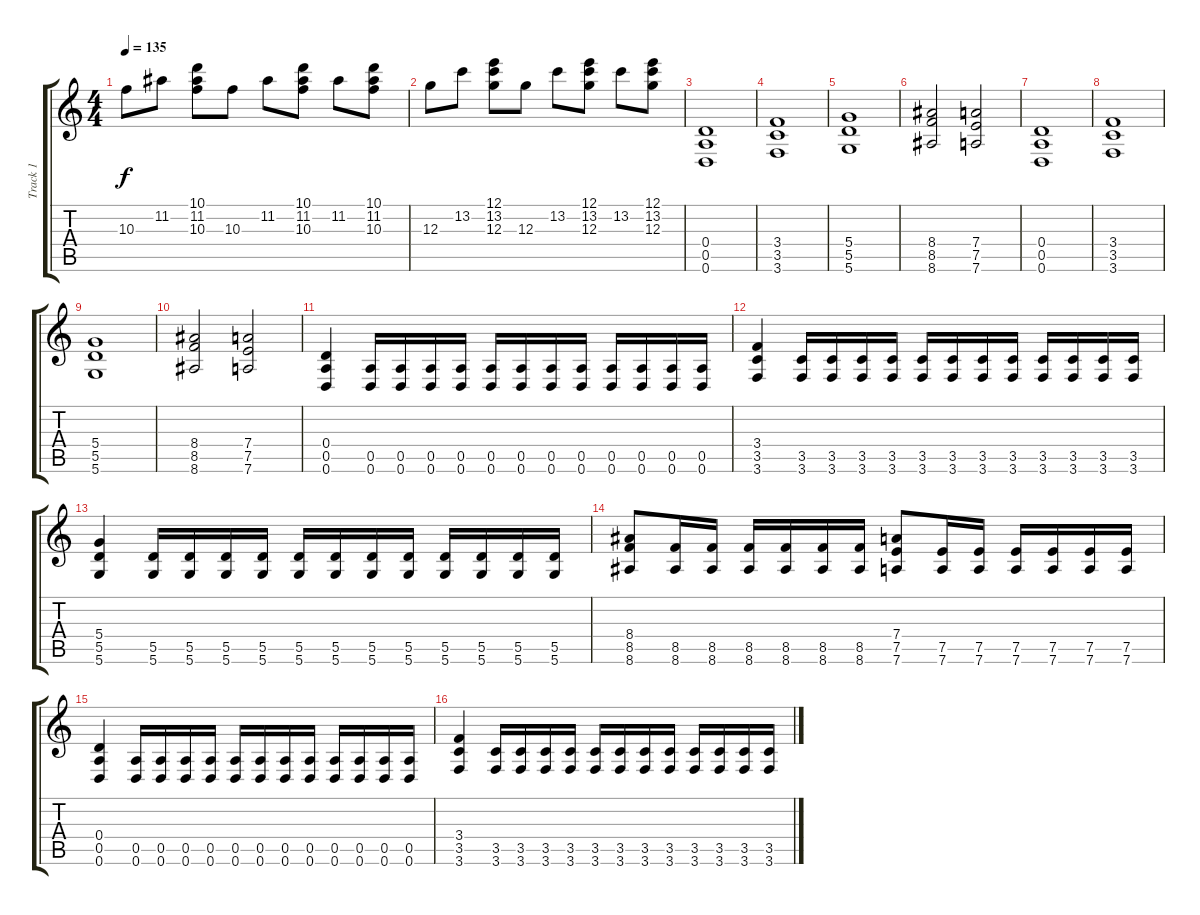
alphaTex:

\track ("Track 1" "Track 1") {instrument distortionguitar}
\staff {score tabs}
\tuning (E4 B3 G3 D3 A2 D2) {hide}
\ts (4 4)
\tempo 135
\clef g2
\ks c
10.3.8{dy f} 11.2.8 (10.1 11.2 10.3).8 10.3.8 11.2.8 (10.1 11.2 10.3).8 11.2.8 (10.1 11.2 10.3).8 |
12.3.8 13.2.8 (12.1 13.2 12.3).8 12.3.8 13.2.8 (12.1 13.2 12.3).8 13.2.8 (12.1 13.2 12.3).8 |
(0.4 0.5 0.6).1{instrument distortionguitar} |
(3.4 3.5 3.6).1 |
(5.4 5.5 5.6).1 |
(8.4 8.5 8.6).2 (7.4 7.5 7.6).2 |
(0.4 0.5 0.6).1 |
(3.4 3.5 3.6).1 |
(5.4 5.5 5.6).1 |
(8.4 8.5 8.6).2 (7.4 7.5 7.6).2 |
(0.4 0.5 0.6).4 (0.5 0.6).16 (0.5 0.6).16 (0.5 0.6).16 (0.5 0.6).16 (0.5 0.6).16 (0.5 0.6).16 (0.5 0.6).16 (0.5 0.6).16 (0.5 0.6).16 (0.5 0.6).16 (0.5 0.6).16 (0.5 0.6).16 |
(3.4 3.5 3.6).4 (3.5 3.6).16 (3.5 3.6).16 (3.5 3.6).16 (3.5 3.6).16 (3.5 3.6).16 (3.5 3.6).16 (3.5 3.6).16 (3.5 3.6).16 (3.5 3.6).16 (3.5 3.6).16 (3.5 3.6).16 (3.5 3.6).16 |
(5.4 5.5 5.6).4 (5.5 5.6).16 (5.5 5.6).16 (5.5 5.6).16 (5.5 5.6).16 (5.5 5.6).16 (5.5 5.6).16 (5.5 5.6).16 (5.5 5.6).16 (5.5 5.6).16 (5.5 5.6).16 (5.5 5.6).16 (5.5 5.6).16 |
(8.4 8.5 8.6).8 (8.5 8.6).16 (8.5 8.6).16 (8.5 8.6).16 (8.5 8.6).16 (8.5 8.6).16 (8.5 8.6).16 (7.4 7.5 7.6).8 (7.5 7.6).16 (7.5 7.6).16 (7.5 7.6).16 (7.5 7.6).16 (7.5 7.6).16 (7.5 7.6).16 |
(0.4 0.5 0.6).4 (0.5 0.6).16 (0.5 0.6).16 (0.5 0.6).16 (0.5 0.6).16 (0.5 0.6).16 (0.5 0.6).16 (0.5 0.6).16 (0.5 0.6).16 (0.5 0.6).16 (0.5 0.6).16 (0.5 0.6).16 (0.5 0.6).16 |
(3.4 3.5 3.6).4 (3.5 3.6).16 (3.5 3.6).16 (3.5 3.6).16 (3.5 3.6).16 (3.5 3.6).16 (3.5 3.6).16 (3.5 3.6).16 (3.5 3.6).16 (3.5 3.6).16 (3.5 3.6).16 (3.5 3.6).16 (3.5 3.6).16
